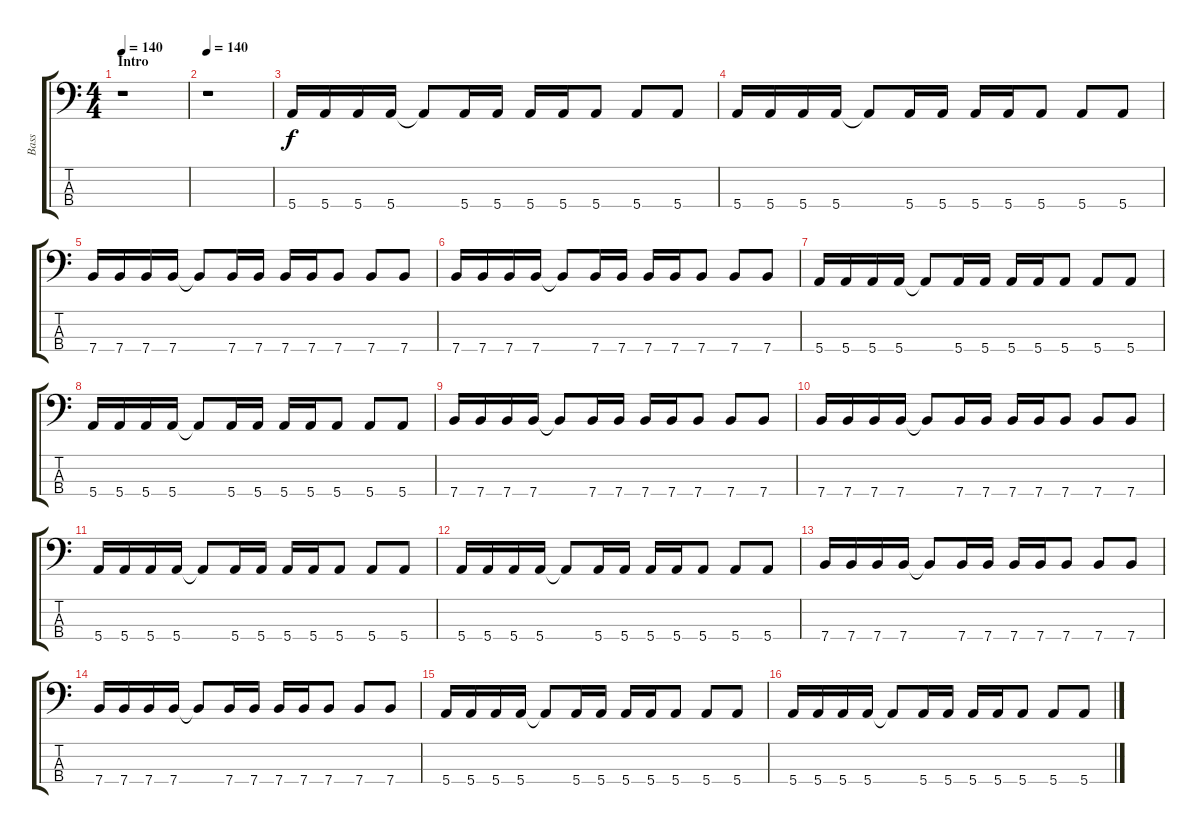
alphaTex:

\track ("Bass" "Bass") {instrument electricbassfinger}
\staff {score tabs}
\tuning (G2 D2 A1 E1) {hide}
\ts (4 4)
\section ("" "Intro")
\tempo 140
\clef f4
\ks c
r.1{dy f instrument electricbassfinger} |
\tempo 140
r.1{volume 3} |
5.4.16{volume 9 instrument electricbassfinger} 5.4.16 5.4.16 5.4.16 5.4{t}.8 5.4.16 5.4.16 5.4.16 5.4.16 5.4.8 5.4.8 5.4.8 |
5.4.16 5.4.16 5.4.16 5.4.16 5.4{t}.8 5.4.16 5.4.16 5.4.16 5.4.16 5.4.8 5.4.8 5.4.8 |
7.4.16 7.4.16 7.4.16 7.4.16 7.4{t}.8 7.4.16 7.4.16 7.4.16 7.4.16 7.4.8 7.4.8 7.4.8 |
7.4.16 7.4.16 7.4.16 7.4.16 7.4{t}.8 7.4.16 7.4.16 7.4.16 7.4.16 7.4.8 7.4.8 7.4.8 |
5.4.16{volume 16 instrument electricbassfinger} 5.4.16 5.4.16 5.4.16 5.4{t}.8 5.4.16 5.4.16 5.4.16 5.4.16 5.4.8 5.4.8 5.4.8 |
5.4.16 5.4.16 5.4.16 5.4.16 5.4{t}.8 5.4.16 5.4.16 5.4.16 5.4.16 5.4.8 5.4.8 5.4.8 |
7.4.16 7.4.16 7.4.16 7.4.16 7.4{t}.8 7.4.16 7.4.16 7.4.16 7.4.16 7.4.8 7.4.8 7.4.8 |
7.4.16 7.4.16 7.4.16 7.4.16 7.4{t}.8 7.4.16 7.4.16 7.4.16 7.4.16 7.4.8 7.4.8 7.4.8 |
5.4.16{volume 16 instrument electricbassfinger} 5.4.16 5.4.16 5.4.16 5.4{t}.8 5.4.16 5.4.16 5.4.16 5.4.16 5.4.8 5.4.8 5.4.8 |
5.4.16 5.4.16 5.4.16 5.4.16 5.4{t}.8 5.4.16 5.4.16 5.4.16 5.4.16 5.4.8 5.4.8 5.4.8 |
7.4.16 7.4.16 7.4.16 7.4.16 7.4{t}.8 7.4.16 7.4.16 7.4.16 7.4.16 7.4.8 7.4.8 7.4.8 |
7.4.16 7.4.16 7.4.16 7.4.16 7.4{t}.8 7.4.16 7.4.16 7.4.16 7.4.16 7.4.8 7.4.8 7.4.8 |
5.4.16 5.4.16 5.4.16 5.4.16 5.4{t}.8 5.4.16 5.4.16 5.4.16 5.4.16 5.4.8 5.4.8 5.4.8 |
5.4.16 5.4.16 5.4.16 5.4.16 5.4{t}.8 5.4.16 5.4.16 5.4.16 5.4.16 5.4.8 5.4.8 5.4.8
